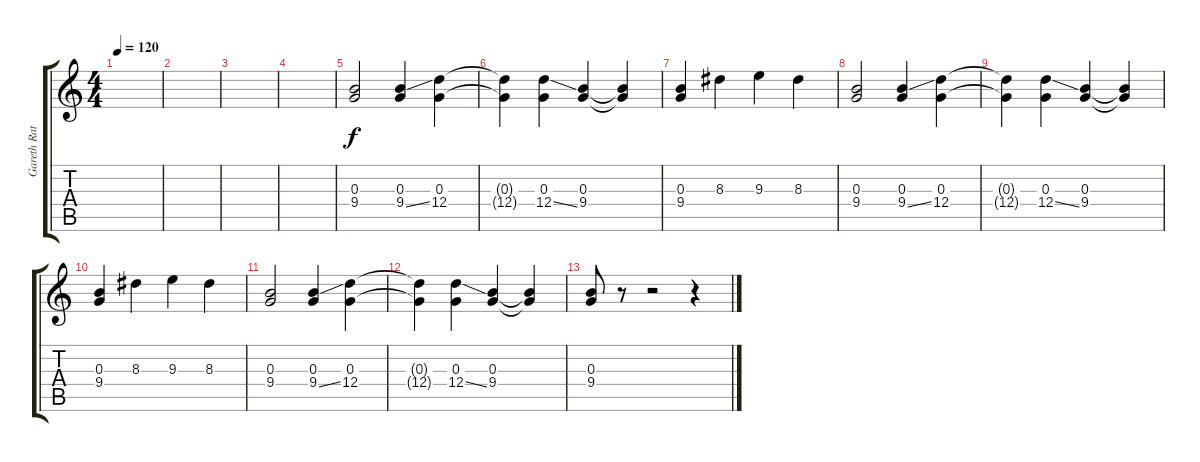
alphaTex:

\track ("Gareth Ratcliffe - Clean" "Gareth Rat") {instrument electricguitarclean}
\staff {score tabs}
\tuning (E4 B3 G3 D3 A2 E2) {hide}
\ts (4 4)
\tempo 120
\clef g2
\ks c
|
|
|
|
(0.3 9.4).2 (0.3 9.4{ss}).4 (0.3 12.4).4 |
(0.3{t} 12.4{t}).4 (0.3 12.4{ss}).4 (0.3 9.4).4 (0.3{t} 9.4{t}).4 |
(0.3 9.4).4 8.3.4 9.3.4 8.3.4 |
(0.3 9.4).2 (0.3 9.4{ss}).4 (0.3 12.4).4 |
(0.3{t} 12.4{t}).4 (0.3 12.4{ss}).4 (0.3 9.4).4 (0.3{t} 9.4{t}).4 |
(0.3 9.4).4 8.3.4 9.3.4 8.3.4 |
(0.3 9.4).2 (0.3 9.4{ss}).4 (0.3 12.4).4 |
(0.3{t} 12.4{t}).4 (0.3 12.4{ss}).4 (0.3 9.4).4 (0.3{t} 9.4{t}).4 |
(0.3 9.4).8 r.8 r.2 r.4
